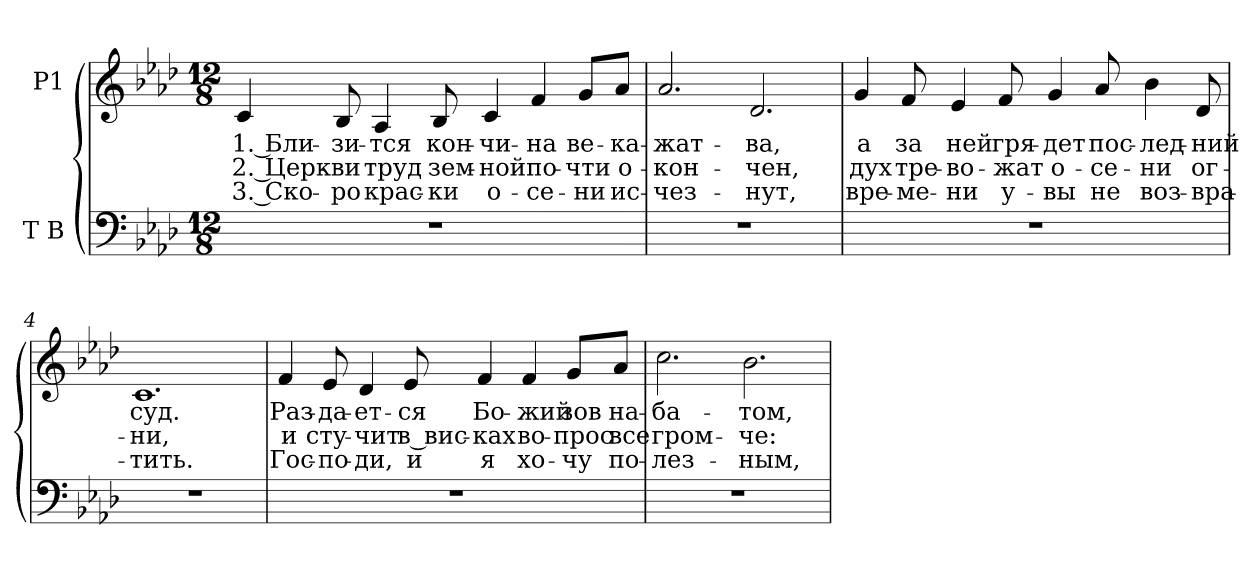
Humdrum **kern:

**kern	**kern	**text	**text	**text
*part2	*part1	*part1	*part1	*part1
*staff2	*staff1	*staff1	*staff1	*staff1
*I"T B	*I"P1	*	*	*
!!LO:PB:g=z
*clefF4	*clefG2	*	*	*
*k[b-e-a-d-]	*k[b-e-a-d-]	*	*	*
*A-:	*A-:	*	*	*
*M12/8	*M12/8	*	*	*
=1	=1	=1	=1	=1
!LO:N:vis=1	!	!	!	!
!	!	!LO:LY:b:color=#000000	!LO:LY:b:color=#000000	!LO:LY:b:color=#000000
1.r	4ci/	1. Бли-	2. Церк-	3. Ско-
!	!	!LO:LY:b:color=#000000	!LO:LY:b:color=#000000	!LO:LY:b:color=#000000
.	8B-i/	-зи-	-ви	-ро
!	!	!LO:LY:b:color=#000000	!LO:LY:b:color=#000000	!LO:LY:b:color=#000000
.	4A-i/	-тся	труд	крас-
!	!	!LO:LY:b:color=#000000	!LO:LY:b:color=#000000	!LO:LY:b:color=#000000
.	8B-i/	кон-	зем-	-ки
!	!	!LO:LY:b:color=#000000	!LO:LY:b:color=#000000	!LO:LY:b:color=#000000
.	4ci/	-чи-	-ной	о-
!	!	!LO:LY:b:color=#000000	!LO:LY:b:color=#000000	!LO:LY:b:color=#000000
.	4fi/	-на	по-	-се-
!	!	!LO:LY:b:color=#000000	!LO:LY:b:color=#000000	!LO:LY:b:color=#000000
.	8gi/L	ве-	-чти	-ни
!	!	!LO:LY:b:color=#000000	!LO:LY:b:color=#000000	!LO:LY:b:color=#000000
.	8a-i/J	-ка -	о-	ис-
=2	=2	=2	=2	=2
!LO:N:vis=1	!	!	!	!
!	!	!LO:LY:b:color=#000000	!LO:LY:b:color=#000000	!LO:LY:b:color=#000000
1.r	2.a-i/	жат-	-кон-	-чез-
!	!	!LO:LY:b:color=#000000	!LO:LY:b:color=#000000	!LO:LY:b:color=#000000
.	2.d-i/	-ва,	-чен,	-нут,
=3	=3	=3	=3	=3
!LO:N:vis=1	!	!	!	!
!	!	!LO:LY:b:color=#000000	!LO:LY:b:color=#000000	!LO:LY:b:color=#000000
1.r	4gi/	а	дух	вре-
!	!	!LO:LY:b:color=#000000	!LO:LY:b:color=#000000	!LO:LY:b:color=#000000
.	8fi/	за	тре-	-ме-
!	!	!LO:LY:b:color=#000000	!LO:LY:b:color=#000000	!LO:LY:b:color=#000000
.	4e-i/	ней	-во-	-ни
!	!	!LO:LY:b:color=#000000	!LO:LY:b:color=#000000	!LO:LY:b:color=#000000
.	8fi/	гря-	-жат	у-
!	!	!LO:LY:b:color=#000000	!LO:LY:b:color=#000000	!LO:LY:b:color=#000000
.	4gi/	-дет	о-	-вы
!	!	!LO:LY:b:color=#000000	!LO:LY:b:color=#000000	!LO:LY:b:color=#000000
.	8a-i/	пос-	-се-	не
!	!	!LO:LY:b:color=#000000	!LO:LY:b:color=#000000	!LO:LY:b:color=#000000
.	4b-i\	-лед-	-ни	воз-
!	!	!LO:LY:b:color=#000000	!LO:LY:b:color=#000000	!LO:LY:b:color=#000000
.	8d-i/	-ний	ог-	-вра-
=4	=4	=4	=4	=4
!LO:N:vis=1	!	!	!	!
!	!	!LO:LY:b:color=#000000	!LO:LY:b:color=#000000	!LO:LY:b:color=#000000
1.r	1.ci	суд.	-ни,	-тить.
!!LO:LB:g=z
=5	=5	=5	=5	=5
!LO:N:vis=1	!	!	!	!
!	!	!LO:LY:b:color=#000000	!LO:LY:b:color=#000000	!LO:LY:b:color=#000000
1.r	4fi/	Раз-	и	Гос-
!	!	!LO:LY:b:color=#000000	!LO:LY:b:color=#000000	!LO:LY:b:color=#000000
.	8e-i/	-да-	сту-	-по-
!	!	!LO:LY:b:color=#000000	!LO:LY:b:color=#000000	!LO:LY:b:color=#000000
.	4d-i/	-ет-	-чит	-ди,
!	!	!LO:LY:b:color=#000000	!LO:LY:b:color=#000000	!LO:LY:b:color=#000000
.	8e-i/	-ся	в вис-	и
!	!	!LO:LY:b:color=#000000	!LO:LY:b:color=#000000	!LO:LY:b:color=#000000
.	4fi/	Бо-	-ках	я
!	!	!LO:LY:b:color=#000000	!LO:LY:b:color=#000000	!LO:LY:b:color=#000000
.	4fi/	-жий	во-	хо-
!	!	!LO:LY:b:color=#000000	!LO:LY:b:color=#000000	!LO:LY:b:color=#000000
.	8gi/L	зов	-прос	-чу
!	!	!LO:LY:b:color=#000000	!LO:LY:b:color=#000000	!LO:LY:b:color=#000000
.	8a-i/J	на-	все	по-
=6	=6	=6	=6	=6
!LO:N:vis=1	!	!	!	!
!	!	!LO:LY:b:color=#000000	!LO:LY:b:color=#000000	!LO:LY:b:color=#000000
1.r	2.cci\	-ба-	гром-	-лез-
!	!	!LO:LY:b:color=#000000	!LO:LY:b:color=#000000	!LO:LY:b:color=#000000
.	2.b-i\	-том,	-че:	-ным,
=	=	=	=	=
*-	*-	*-	*-	*-
